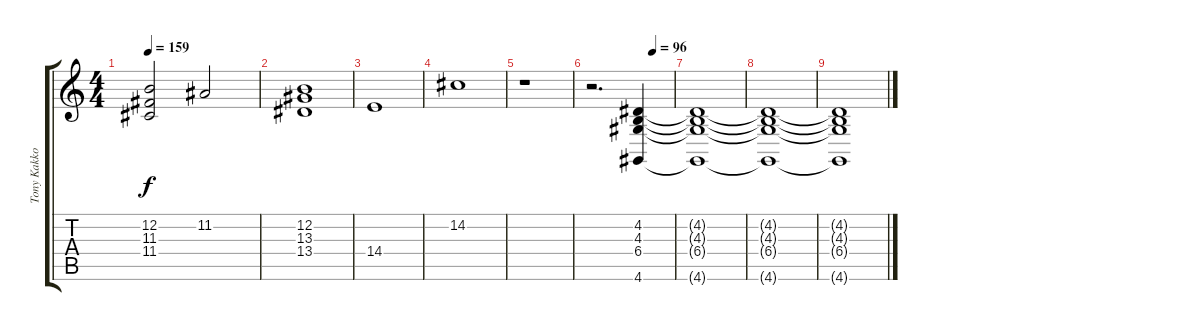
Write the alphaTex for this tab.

\track ("Tony Kakko" "Tony Kakko") {instrument synthstrings1}
\staff {score tabs}
\tuning (E4 B3 G3 D3 A2 E2) {hide}
\ts (4 4)
\tempo 159
\clef g2
\ks c
(12.2 11.3 11.4).2{dy f} 11.2.2 |
(12.2 13.3 13.4).1 |
14.4.1 |
14.2.1 |
r.1 |
\tempo (96 0.75)
r.2{d} (4.2 4.3 6.4 4.6).4{volume 0 instrument stringensemble1} |
(4.2{t} 4.3{t} 6.4{t} 4.6{t}).1 |
(4.2{t} 4.3{t} 6.4{t} 4.6{t}).1 |
(4.2{t} 4.3{t} 6.4{t} 4.6{t}).1
